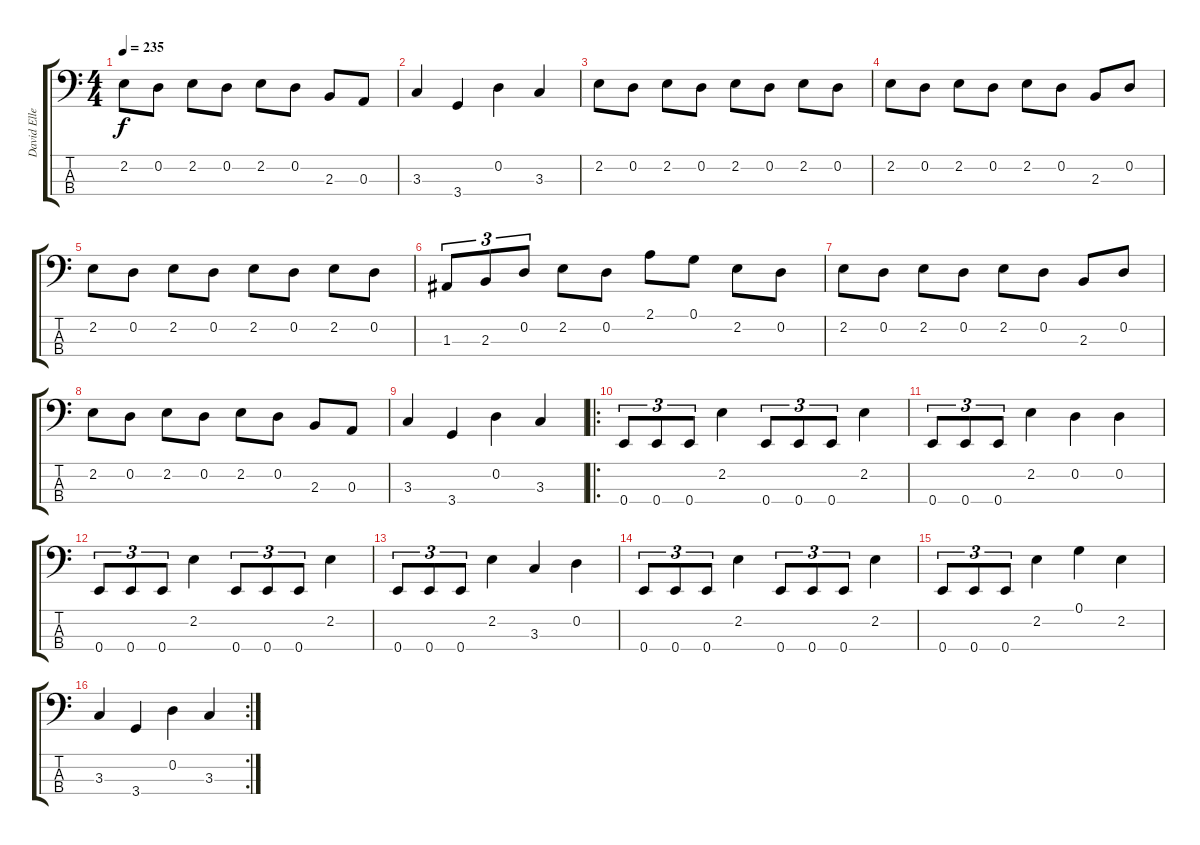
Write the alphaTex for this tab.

\track ("David Ellefson (Bass)" "David Elle") {instrument electricbassfinger}
\staff {score tabs}
\tuning (G2 D2 A1 E1) {hide}
\ts (4 4)
\tempo 235
\clef f4
\ks c
2.2.8{dy f} 0.2.8 2.2.8 0.2.8 2.2.8 0.2.8 2.3.8 0.3.8 |
3.3.4 3.4.4 0.2.4 3.3.4 |
2.2.8 0.2.8 2.2.8 0.2.8 2.2.8 0.2.8 2.2.8 0.2.8 |
2.2.8 0.2.8 2.2.8 0.2.8 2.2.8 0.2.8 2.3.8 0.2.8 |
2.2.8 0.2.8 2.2.8 0.2.8 2.2.8 0.2.8 2.2.8 0.2.8 |
1.3.8{tu (3 2)} 2.3.8{tu (3 2)} 0.2.8{tu (3 2)} 2.2.8 0.2.8 2.1.8 0.1.8 2.2.8 0.2.8 |
2.2.8 0.2.8 2.2.8 0.2.8 2.2.8 0.2.8 2.3.8 0.2.8 |
2.2.8 0.2.8 2.2.8 0.2.8 2.2.8 0.2.8 2.3.8 0.3.8 |
3.3.4 3.4.4 0.2.4 3.3.4 |
\ro
0.4.8{tu (3 2)} 0.4.8{tu (3 2)} 0.4.8{tu (3 2)} 2.2.4 0.4.8{tu (3 2)} 0.4.8{tu (3 2)} 0.4.8{tu (3 2)} 2.2.4 |
0.4.8{tu (3 2)} 0.4.8{tu (3 2)} 0.4.8{tu (3 2)} 2.2.4 0.2.4 0.2.4 |
0.4.8{tu (3 2)} 0.4.8{tu (3 2)} 0.4.8{tu (3 2)} 2.2.4 0.4.8{tu (3 2)} 0.4.8{tu (3 2)} 0.4.8{tu (3 2)} 2.2.4 |
0.4.8{tu (3 2)} 0.4.8{tu (3 2)} 0.4.8{tu (3 2)} 2.2.4 3.3.4 0.2.4 |
0.4.8{tu (3 2)} 0.4.8{tu (3 2)} 0.4.8{tu (3 2)} 2.2.4 0.4.8{tu (3 2)} 0.4.8{tu (3 2)} 0.4.8{tu (3 2)} 2.2.4 |
0.4.8{tu (3 2)} 0.4.8{tu (3 2)} 0.4.8{tu (3 2)} 2.2.4 0.1.4 2.2.4 |
\rc 2
3.3.4 3.4.4 0.2.4 3.3.4
